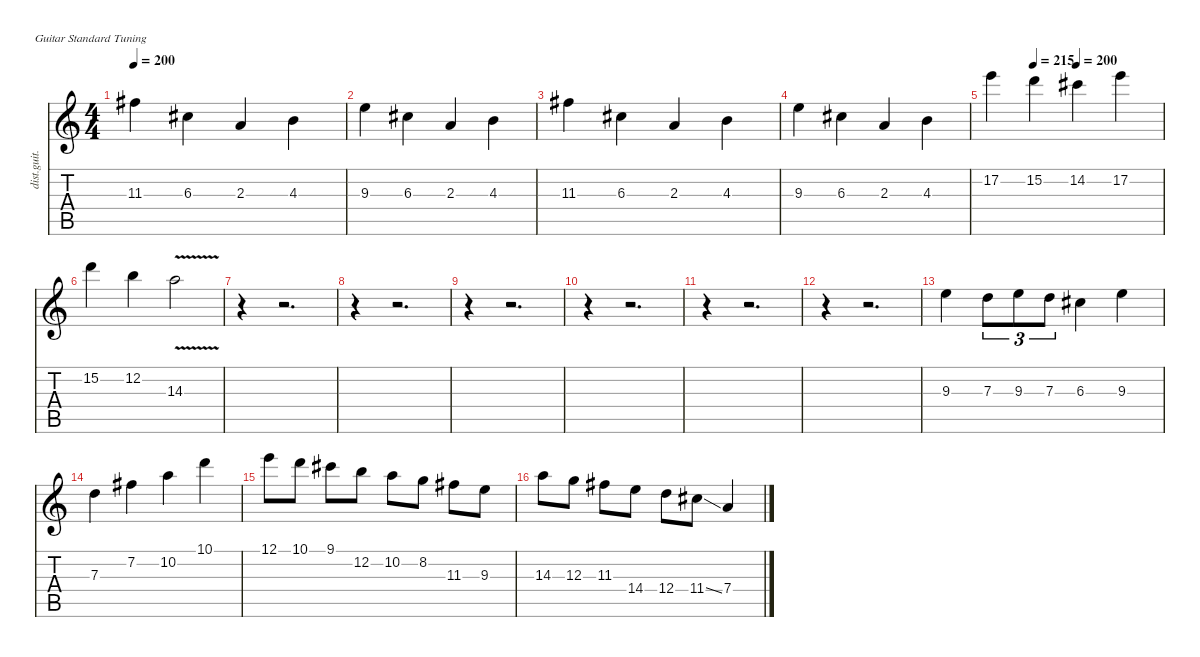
\defaultSystemsLayout 4
\hideDynamics
\bracketExtendMode nobrackets
\track ("Harmonizer" "dist.guit.") {instrument distortionguitar}
\staff {score tabs}
\tuning (E4 B3 G3 D3 A2 E2)
\ts (4 4)
\tempo 200
\clef g2
\ks c
11.3{acc #}.4{dy f instrument electricguitarclean} 6.3{acc #}.4 2.3.4 4.3.4 |
9.3.4 6.3{acc #}.4 2.3.4 4.3.4 |
11.3{acc #}.4 6.3{acc #}.4 2.3.4 4.3.4 |
9.3.4 6.3{acc #}.4 2.3.4 4.3.4 |
\tempo (215 0.25)
\tempo (200 0.5)
17.2.4{instrument overdrivenguitar} 15.2.4 14.2{acc #}.4 17.2.4 |
15.2.4 12.2.4 14.3{v}.2 |
r.4 r.2{d} |
r.4 r.2{d} |
r.4 r.2{d} |
r.4 r.2{d} |
r.4 r.2{d} |
r.4 r.2{d} |
9.3.4 7.3.8{tu (3 2)} 9.3.8{tu (3 2)} 7.3.8{tu (3 2)} 6.3{acc #}.4 9.3.4 |
7.3.4 7.2{acc #}.4 10.2.4 10.1.4 |
12.1.8 10.1.8 9.1{acc #}.8 12.2.8 10.2.8 8.2.8 11.3{acc #}.8 9.3.8 |
14.3.8 12.3.8 11.3{acc #}.8 14.4.8 12.4.8 11.4{ss acc #}.8 7.4.4
